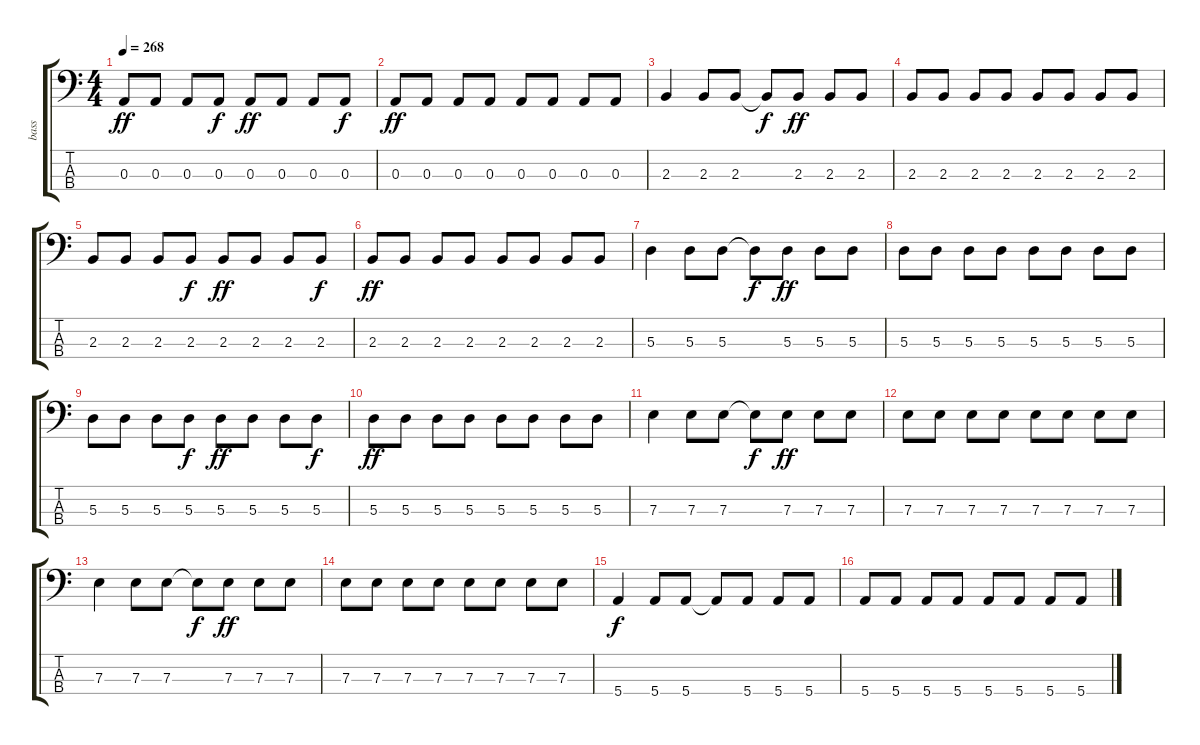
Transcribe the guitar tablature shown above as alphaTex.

\track ("bass" "bass") {instrument slapbass1}
\staff {score tabs}
\tuning (G2 D2 A1 E1) {hide}
\ts (4 4)
\tempo 268
\clef f4
\ks c
0.3.8{dy ff} 0.3.8 0.3.8 0.3.8{dy f} 0.3.8{dy ff} 0.3.8 0.3.8 0.3.8{dy f} |
0.3.8{dy ff} 0.3.8 0.3.8 0.3.8 0.3.8 0.3.8 0.3.8 0.3.8 |
2.3.4 2.3.8 2.3.8 2.3{t}.8{dy f} 2.3.8{dy ff} 2.3.8 2.3.8 |
2.3.8 2.3.8 2.3.8 2.3.8 2.3.8 2.3.8 2.3.8 2.3.8 |
2.3.8 2.3.8 2.3.8 2.3.8{dy f} 2.3.8{dy ff} 2.3.8 2.3.8 2.3.8{dy f} |
2.3.8{dy ff} 2.3.8 2.3.8 2.3.8 2.3.8 2.3.8 2.3.8 2.3.8 |
5.3.4 5.3.8 5.3.8 5.3{t}.8{dy f} 5.3.8{dy ff} 5.3.8 5.3.8 |
5.3.8 5.3.8 5.3.8 5.3.8 5.3.8 5.3.8 5.3.8 5.3.8 |
5.3.8 5.3.8 5.3.8 5.3.8{dy f} 5.3.8{dy ff} 5.3.8 5.3.8 5.3.8{dy f} |
5.3.8{dy ff} 5.3.8 5.3.8 5.3.8 5.3.8 5.3.8 5.3.8 5.3.8 |
7.3.4 7.3.8 7.3.8 7.3{t}.8{dy f} 7.3.8{dy ff} 7.3.8 7.3.8 |
7.3.8 7.3.8 7.3.8 7.3.8 7.3.8 7.3.8 7.3.8 7.3.8 |
7.3.4 7.3.8 7.3.8 7.3{t}.8{dy f} 7.3.8{dy ff} 7.3.8 7.3.8 |
7.3.8 7.3.8 7.3.8 7.3.8 7.3.8 7.3.8 7.3.8 7.3.8 |
5.4.4{dy f} 5.4.8 5.4.8 5.4{t}.8 5.4.8 5.4.8 5.4.8 |
5.4.8 5.4.8 5.4.8 5.4.8 5.4.8 5.4.8 5.4.8 5.4.8
